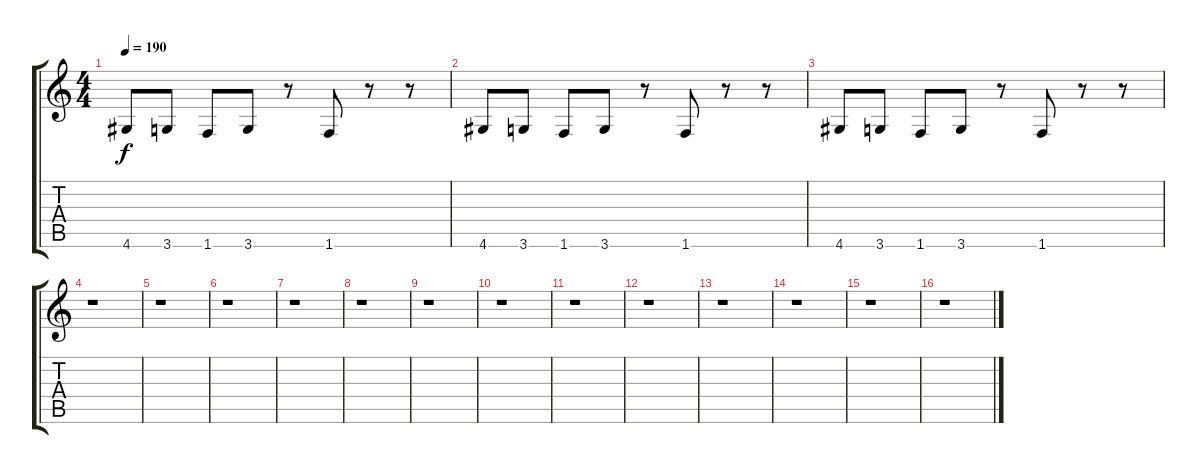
\track "" {instrument electricbassfinger}
\staff {score tabs}
\tuning (E4 B3 G3 D3 A2 E2) {hide}
\ts (4 4)
\tempo 190
\clef g2
\ks c
4.6.8{dy f} 3.6.8 1.6.8 3.6.8 r.8 1.6.8 r.8 r.8 |
4.6.8 3.6.8 1.6.8 3.6.8 r.8 1.6.8 r.8 r.8 |
4.6.8 3.6.8 1.6.8 3.6.8 r.8 1.6.8 r.8 r.8 |
r.1 |
r.1 |
r.1 |
r.1 |
r.1 |
r.1 |
r.1 |
r.1 |
r.1 |
r.1 |
r.1 |
r.1 |
r.1
